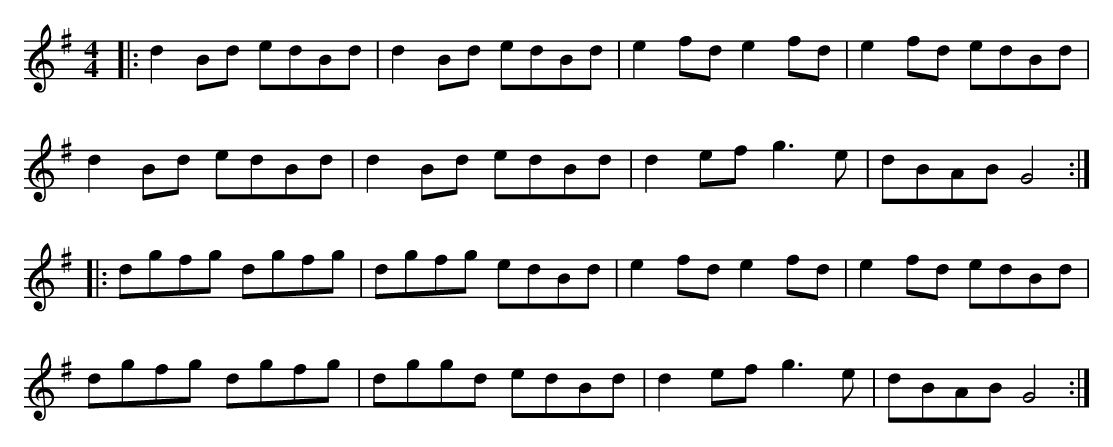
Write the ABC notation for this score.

X:1
M:4/4
K:G
|:d2Bd edBd|d2Bd edBd|e2fd e2fd|e2fd edBd|
d2Bd edBd|d2Bd edBd|d2 ef g3e|dBAB G4:|
|:dgfg dgfg|dgfg edBd|e2fd e2fd|e2fd edBd|
dgfg dgfg|dggd edBd|d2 ef g3e|dBAB G4:|
